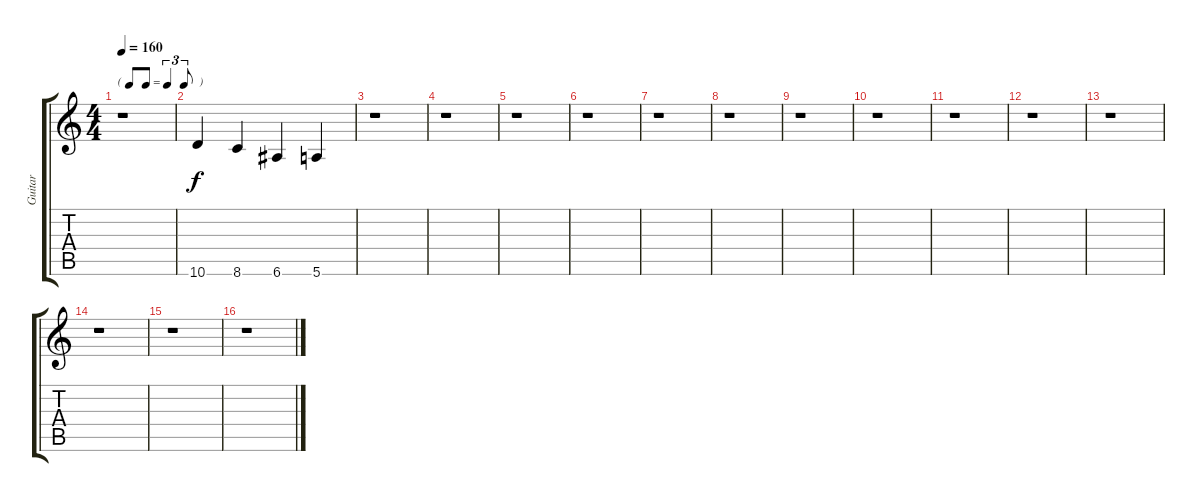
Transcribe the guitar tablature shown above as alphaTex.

\track ("Guitar" "Guitar") {instrument overdrivenguitar}
\staff {score tabs}
\tuning (E4 B3 G3 D3 A2 E2) {hide}
\ts (4 4)
\tf triplet8th
\tempo 160
\clef g2
\ks c
r.1{dy f} |
10.6.4 8.6.4 6.6.4 5.6.4 |
r.1 |
r.1 |
r.1 |
r.1 |
r.1 |
r.1 |
r.1 |
r.1 |
r.1 |
r.1 |
r.1 |
r.1 |
r.1 |
r.1
